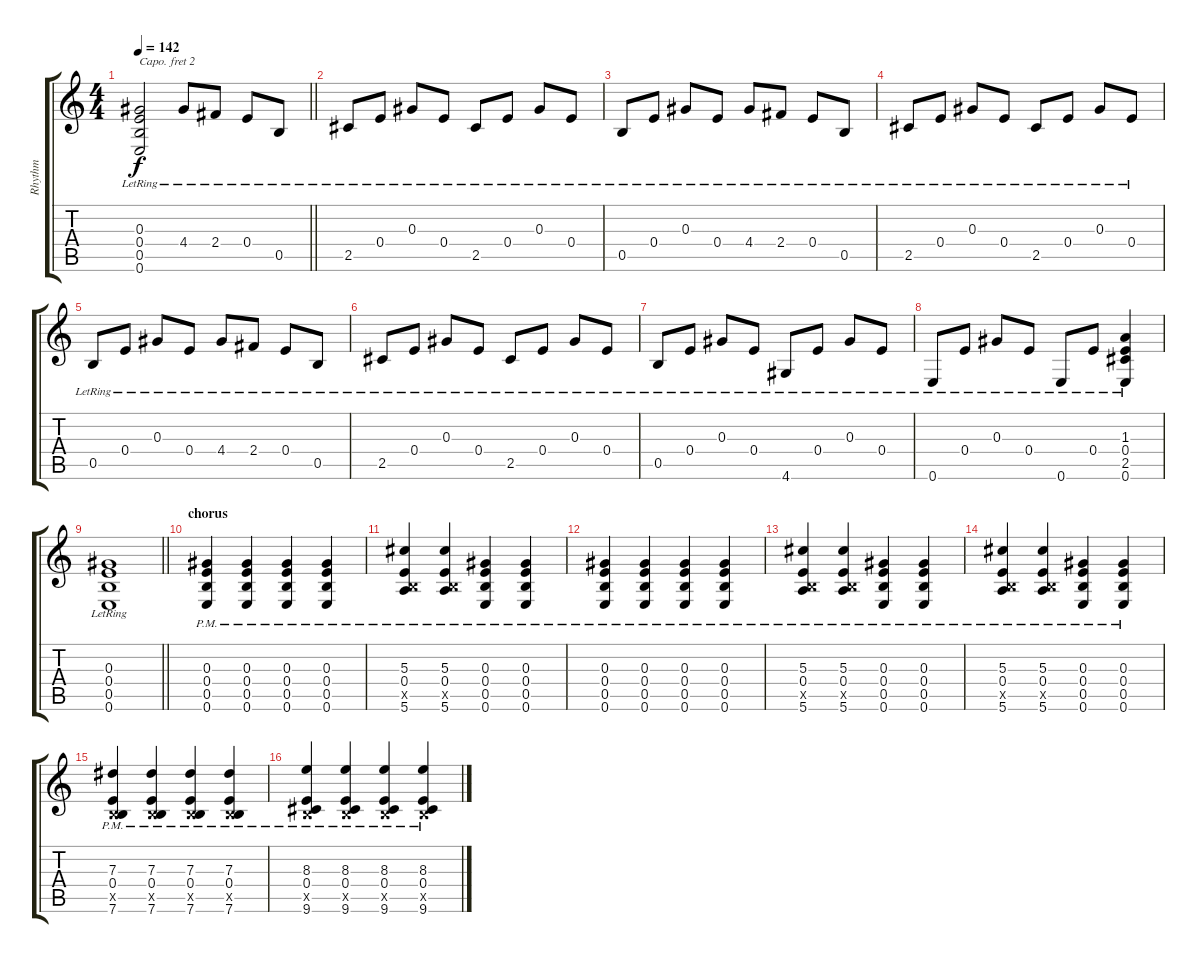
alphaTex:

\track ("Rhythm" "Rhythm") {instrument acousticguitarsteel}
\staff {score tabs}
\capo 2
\tuning (D4 A3 Gb3 D3 A2 D2) {hide}
\ts (4 4)
\tempo 142
\clef g2
\barLineRight lightlight
\ks c
(0.3{lr} 0.4{lr} 0.5{lr} 0.6{lr}).2{dy f} 4.4{lr}.8 2.4{lr}.8 0.4{lr}.8 0.5{lr}.8 |
2.5{lr}.8 0.4{lr}.8 0.3{lr}.8 0.4{lr}.8 2.5{lr}.8 0.4{lr}.8 0.3{lr}.8 0.4{lr}.8 |
0.5{lr}.8 0.4{lr}.8 0.3{lr}.8 0.4{lr}.8 4.4{lr}.8 2.4{lr}.8 0.4{lr}.8 0.5{lr}.8 |
2.5{lr}.8 0.4{lr}.8 0.3{lr}.8 0.4{lr}.8 2.5{lr}.8 0.4{lr}.8 0.3{lr}.8 0.4{lr}.8 |
0.5{lr}.8 0.4{lr}.8 0.3{lr}.8 0.4{lr}.8 4.4{lr}.8 2.4{lr}.8 0.4{lr}.8 0.5{lr}.8 |
2.5{lr}.8 0.4{lr}.8 0.3{lr}.8 0.4{lr}.8 2.5{lr}.8 0.4{lr}.8 0.3{lr}.8 0.4{lr}.8 |
0.5{lr}.8 0.4{lr}.8 0.3{lr}.8 0.4{lr}.8 4.6{lr}.8 0.4{lr}.8 0.3{lr}.8 0.4{lr}.8 |
0.6{lr}.8 0.4{lr}.8 0.3{lr}.8 0.4{lr}.8 0.6{lr}.8 0.4{lr}.8 (1.3{lr} 0.4{lr} 2.5{lr} 0.6{lr}).4 |
\barLineRight lightlight
(0.3{lr} 0.4{lr} 0.5{lr} 0.6{lr}).1 |
\section ("" "chorus")
(0.3{pm} 0.4{pm} 0.5{pm} 0.6{pm}).4 (0.3{pm} 0.4{pm} 0.5{pm} 0.6{pm}).4 (0.3{pm} 0.4{pm} 0.5{pm} 0.6{pm}).4 (0.3{pm} 0.4{pm} 0.5{pm} 0.6{pm}).4 |
(5.3{pm} 0.4{pm} 0.5{x} 5.6{pm}).4 (5.3{pm} 0.4{pm} 0.5{x} 5.6{pm}).4 (0.3{pm} 0.4{pm} 0.5{pm} 0.6{pm}).4 (0.3{pm} 0.4{pm} 0.5{pm} 0.6{pm}).4 |
(0.3{pm} 0.4{pm} 0.5{pm} 0.6{pm}).4 (0.3{pm} 0.4{pm} 0.5{pm} 0.6{pm}).4 (0.3{pm} 0.4{pm} 0.5{pm} 0.6{pm}).4 (0.3{pm} 0.4{pm} 0.5{pm} 0.6{pm}).4 |
(5.3{pm} 0.4{pm} 0.5{x} 5.6{pm}).4 (5.3{pm} 0.4{pm} 0.5{x} 5.6{pm}).4 (0.3{pm} 0.4{pm} 0.5{pm} 0.6{pm}).4 (0.3{pm} 0.4{pm} 0.5{pm} 0.6{pm}).4 |
(5.3{pm} 0.4{pm} 0.5{x} 5.6{pm}).4 (5.3{pm} 0.4{pm} 0.5{x} 5.6{pm}).4 (0.3{pm} 0.4{pm} 0.5{pm} 0.6{pm}).4 (0.3{pm} 0.4{pm} 0.5{pm} 0.6{pm}).4 |
(7.3{pm} 0.4{pm} 0.5{x} 7.6{pm}).4 (7.3{pm} 0.4{pm} 0.5{x} 7.6{pm}).4 (7.3{pm} 0.4{pm} 0.5{x} 7.6{pm}).4 (7.3{pm} 0.4{pm} 0.5{x} 7.6{pm}).4 |
(8.3{pm} 0.4{pm} 0.5{x} 9.6{pm}).4 (8.3{pm} 0.4{pm} 0.5{x} 9.6{pm}).4 (8.3{pm} 0.4{pm} 0.5{x} 9.6{pm}).4 (8.3{pm} 0.4{pm} 0.5{x} 9.6{pm}).4
